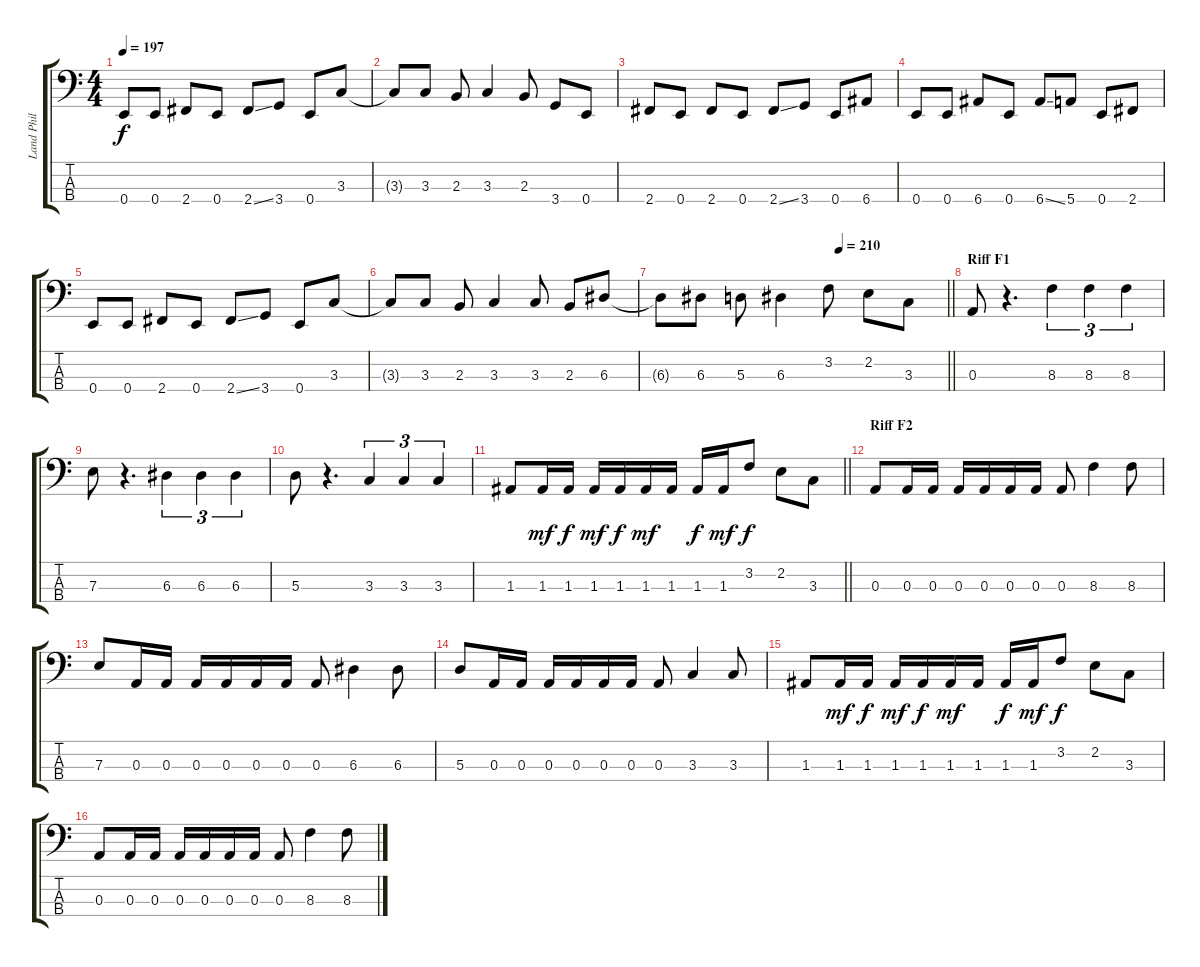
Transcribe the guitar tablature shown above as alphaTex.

\track ("Land Phil" "Land Phil") {instrument electricbasspick}
\staff {score tabs}
\tuning (G2 D2 A1 E1) {hide}
\ts (4 4)
\tempo 197
\clef f4
\ks c
0.4.8{dy f} 0.4.8 2.4.8 0.4.8 2.4{ss}.8 3.4.8 0.4.8 3.3.8 |
3.3{t}.8 3.3.8 2.3.8 3.3.4 2.3.8 3.4.8 0.4.8 |
2.4.8 0.4.8 2.4.8 0.4.8 2.4{ss}.8 3.4.8 0.4.8 6.4.8 |
0.4.8 0.4.8 6.4.8 0.4.8 6.4{ss}.8 5.4.8 0.4.8 2.4.8 |
0.4.8 0.4.8 2.4.8 0.4.8 2.4{ss}.8 3.4.8 0.4.8 3.3.8 |
3.3{t}.8 3.3.8 2.3.8 3.3.4 3.3.8 2.3.8 6.3.8 |
\tempo (210 0.625)
\barLineRight lightlight
6.3{t}.8 6.3.8 5.3.8 6.3.4 3.2.8 2.2.8 3.3.8 |
\section ("" "Riff F1")
0.3.8 r.4{d} 8.3.4{tu (3 2)} 8.3.4{tu (3 2)} 8.3.4{tu (3 2)} |
7.3.8 r.4{d} 6.3.4{tu (3 2)} 6.3.4{tu (3 2)} 6.3.4{tu (3 2)} |
5.3.8 r.4{d} 3.3.4{tu (3 2)} 3.3.4{tu (3 2)} 3.3.4{tu (3 2)} |
\barLineRight lightlight
1.3.8 1.3.16{dy mf} 1.3.16{dy f} 1.3.16{dy mf} 1.3.16{dy f} 1.3.16{dy mf} 1.3.16 1.3.16{dy f} 1.3.16{dy mf} 3.2.8{dy f} 2.2.8 3.3.8 |
\section ("" "Riff F2")
0.3.8 0.3.16 0.3.16 0.3.16 0.3.16 0.3.16 0.3.16 0.3.8 8.3.4 8.3.8 |
7.3.8 0.3.16 0.3.16 0.3.16 0.3.16 0.3.16 0.3.16 0.3.8 6.3.4 6.3.8 |
5.3.8 0.3.16 0.3.16 0.3.16 0.3.16 0.3.16 0.3.16 0.3.8 3.3.4 3.3.8 |
1.3.8 1.3.16{dy mf} 1.3.16{dy f} 1.3.16{dy mf} 1.3.16{dy f} 1.3.16{dy mf} 1.3.16 1.3.16{dy f} 1.3.16{dy mf} 3.2.8{dy f} 2.2.8 3.3.8 |
0.3.8 0.3.16 0.3.16 0.3.16 0.3.16 0.3.16 0.3.16 0.3.8 8.3.4 8.3.8
